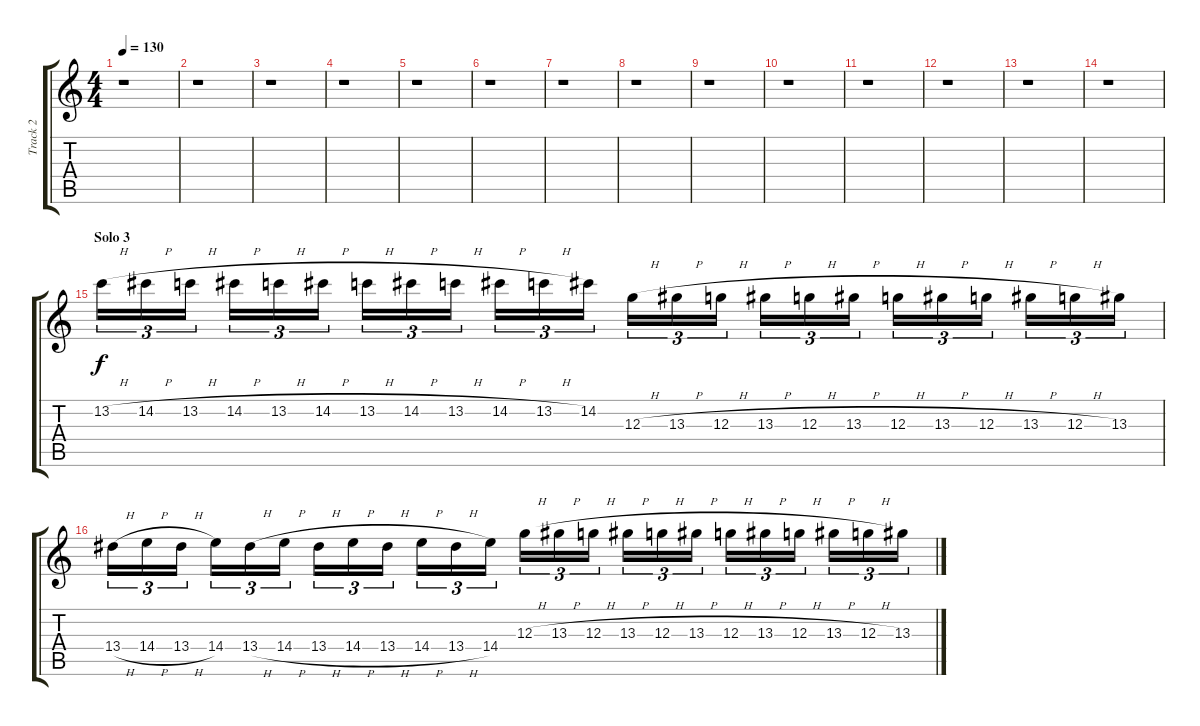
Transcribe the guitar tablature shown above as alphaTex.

\track ("Track 2" "Track 2") {instrument distortionguitar}
\staff {score tabs}
\tuning (E4 B3 G3 D3 A2 E2) {hide}
\ts (4 4)
\tempo 130
\clef g2
\ks c
r.1{dy f} |
r.1 |
r.1 |
r.1 |
r.1 |
r.1 |
r.1 |
r.1 |
r.1 |
r.1 |
r.1 |
r.1 |
r.1 |
r.1 |
\section ("" "Solo 3")
13.2{h}.16{tu (3 2)} 14.2{h}.16{tu (3 2)} 13.2{h}.16{tu (3 2)} 14.2{h}.16{tu (3 2)} 13.2{h}.16{tu (3 2)} 14.2{h}.16{tu (3 2)} 13.2{h}.16{tu (3 2)} 14.2{h}.16{tu (3 2)} 13.2{h}.16{tu (3 2)} 14.2{h}.16{tu (3 2)} 13.2{h}.16{tu (3 2)} 14.2.16{tu (3 2)} 12.3{h}.16{tu (3 2)} 13.3{h}.16{tu (3 2)} 12.3{h}.16{tu (3 2)} 13.3{h}.16{tu (3 2)} 12.3{h}.16{tu (3 2)} 13.3{h}.16{tu (3 2)} 12.3{h}.16{tu (3 2)} 13.3{h}.16{tu (3 2)} 12.3{h}.16{tu (3 2)} 13.3{h}.16{tu (3 2)} 12.3{h}.16{tu (3 2)} 13.3.16{tu (3 2)} |
13.4{h}.16{tu (3 2)} 14.4{h}.16{tu (3 2)} 13.4{h}.16{tu (3 2)} 14.4.16{tu (3 2)} 13.4{h}.16{tu (3 2)} 14.4{h}.16{tu (3 2)} 13.4{h}.16{tu (3 2)} 14.4{h}.16{tu (3 2)} 13.4{h}.16{tu (3 2)} 14.4{h}.16{tu (3 2)} 13.4{h}.16{tu (3 2)} 14.4.16{tu (3 2)} 12.3{h}.16{tu (3 2)} 13.3{h}.16{tu (3 2)} 12.3{h}.16{tu (3 2)} 13.3{h}.16{tu (3 2)} 12.3{h}.16{tu (3 2)} 13.3{h}.16{tu (3 2)} 12.3{h}.16{tu (3 2)} 13.3{h}.16{tu (3 2)} 12.3{h}.16{tu (3 2)} 13.3{h}.16{tu (3 2)} 12.3{h}.16{tu (3 2)} 13.3.16{tu (3 2)}
